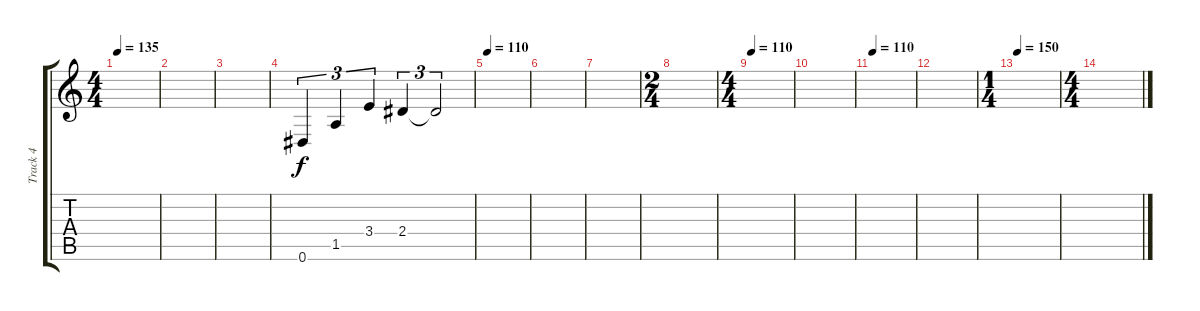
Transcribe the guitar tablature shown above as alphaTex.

\track ("Track 4" "Track 4") {instrument overdrivenguitar}
\staff {score tabs}
\tuning (Eb4 Bb3 Gb3 Db3 Ab2 Eb2) {hide}
\ts (4 4)
\tempo 135
\clef g2
\ks c
|
|
|
0.6.4{tu (3 2)} 1.5.4{tu (3 2)} 3.4.4{tu (3 2)} 2.4.4{tu (3 2)} 2.4{t}.2{tu (3 2)} |
\tempo 110
|
|
|
\ts (2 4)
|
\ts (4 4)
\tempo 110
|
|
\tempo 110
|
|
\ts (1 4)
\tempo 150
|
\ts (4 4)
